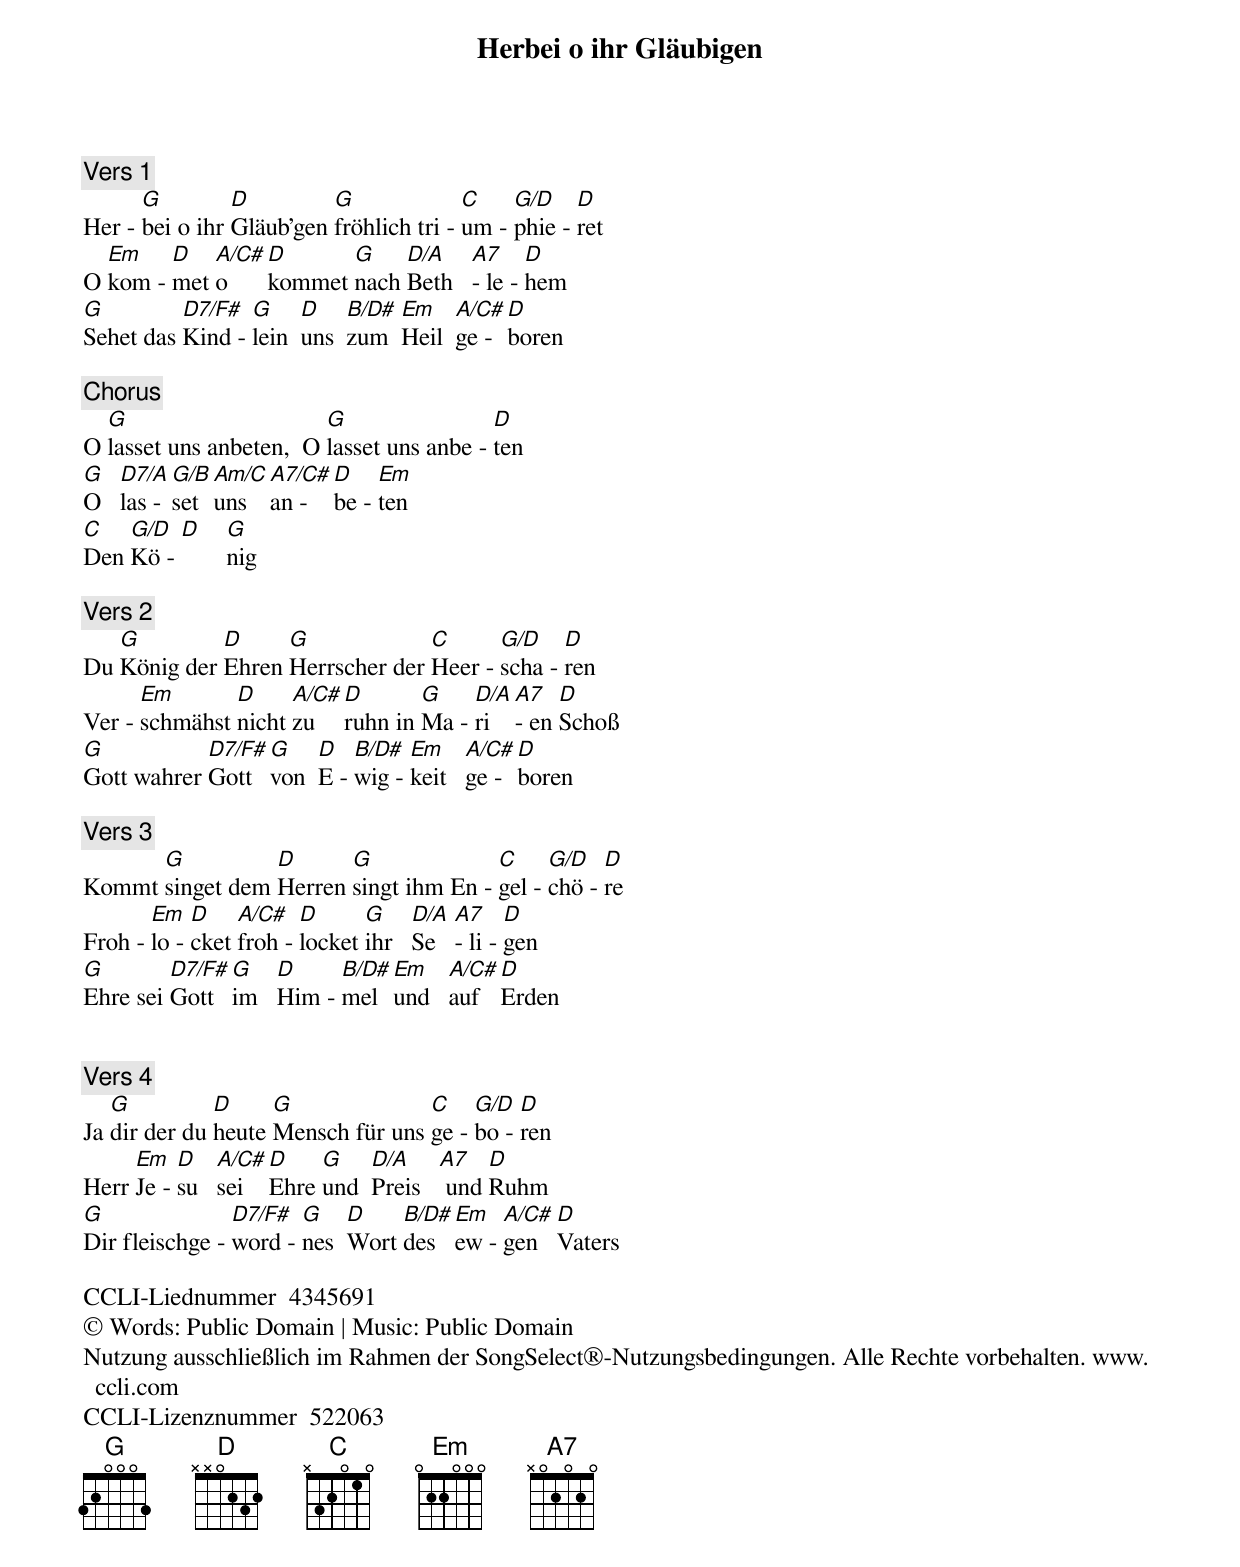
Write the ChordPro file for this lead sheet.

{title: Herbei o ihr Gläubigen}
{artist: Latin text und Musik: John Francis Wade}
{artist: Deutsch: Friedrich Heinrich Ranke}
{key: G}
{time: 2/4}
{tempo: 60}
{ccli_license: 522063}
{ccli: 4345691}
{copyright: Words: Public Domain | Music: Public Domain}
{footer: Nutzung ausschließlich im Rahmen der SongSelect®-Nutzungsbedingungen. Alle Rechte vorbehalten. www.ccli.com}

{comment: Vers 1}
Her - [G]bei o ihr [D]Gläub’gen [G]fröhlich tri - [C]um - [G/D]phie - [D]ret
O [Em]kom - [D]met [A/C#]o [D]kommet [G]nach [D/A]Beth   [A7]- le - [D]hem
[G]Sehet das [D7/F#]Kind - [G]lein  [D]uns  [B/D#]zum  [Em]Heil  [A/C#]ge - [D]boren

{comment: Chorus}
O [G]lasset uns anbeten,  O [G]lasset uns anbe - [D]ten
[G]O   [D7/A]las - [G/B]set  [Am/C]uns  [A7/C#]an - [D]be - [Em]ten
[C]Den [G/D]Kö - [D]    [G]nig

{comment: Vers 2}
Du [G]König der [D]Ehren [G]Herrscher der [C]Heer - [G/D]scha - [D]ren
Ver - [Em]schmähst [D]nicht [A/C#]zu [D]ruhn in [G]Ma - [D/A]ri   [A7]- en [D]Schoß
[G]Gott wahrer [D7/F#]Gott  [G]von  [D]E - [B/D#]wig - [Em]keit   [A/C#]ge - [D]boren

{comment: Vers 3}
Kommt [G]singet dem [D]Herren [G]singt ihm En - [C]gel - [G/D]chö - [D]re
Froh - [Em]lo - [D]cket [A/C#]froh - [D]locket [G]ihr   [D/A]Se   [A7]- li - [D]gen
[G]Ehre sei [D7/F#]Gott [G]im   [D]Him - [B/D#]mel  [Em]und   [A/C#]auf  [D]Erden


{comment: Vers 4}
Ja [G]dir der du [D]heute [G]Mensch für uns [C]ge - [G/D]bo - [D]ren
Herr [Em]Je - [D]su   [A/C#]sei  [D]Ehre [G]und  [D/A]Preis   [A7] und [D]Ruhm
[G]Dir fleischge - [D7/F#]word - [G]nes  [D]Wort [B/D#]des  [Em]ew - [A/C#]gen   [D]Vaters

CCLI-Liednummer  4345691
© Words: Public Domain | Music: Public Domain
Nutzung ausschließlich im Rahmen der SongSelect®-Nutzungsbedingungen. Alle Rechte vorbehalten. www.ccli.com
CCLI-Lizenznummer  522063
